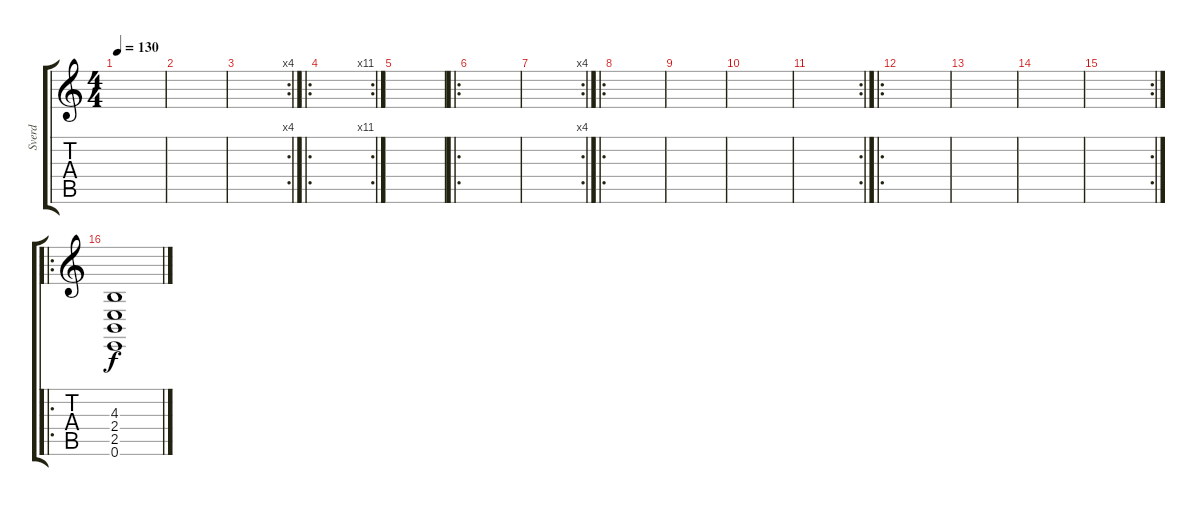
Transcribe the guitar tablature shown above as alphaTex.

\track ("Sverd" "Sverd") {instrument stringensemble1}
\staff {score tabs}
\tuning (E4 B3 G3 D3 A2 E2) {hide}
\ts (4 4)
\tempo 130
\clef g2
\ks c
|
|
\rc 4
|
\ro
\rc 11
|
|
\ro
|
\rc 4
|
\ro
|
|
|
\rc 2
|
\ro
|
|
|
\rc 2
|
\ro
(4.3 2.4 2.5 0.6).1{volume 12 instrument stringensemble2}
